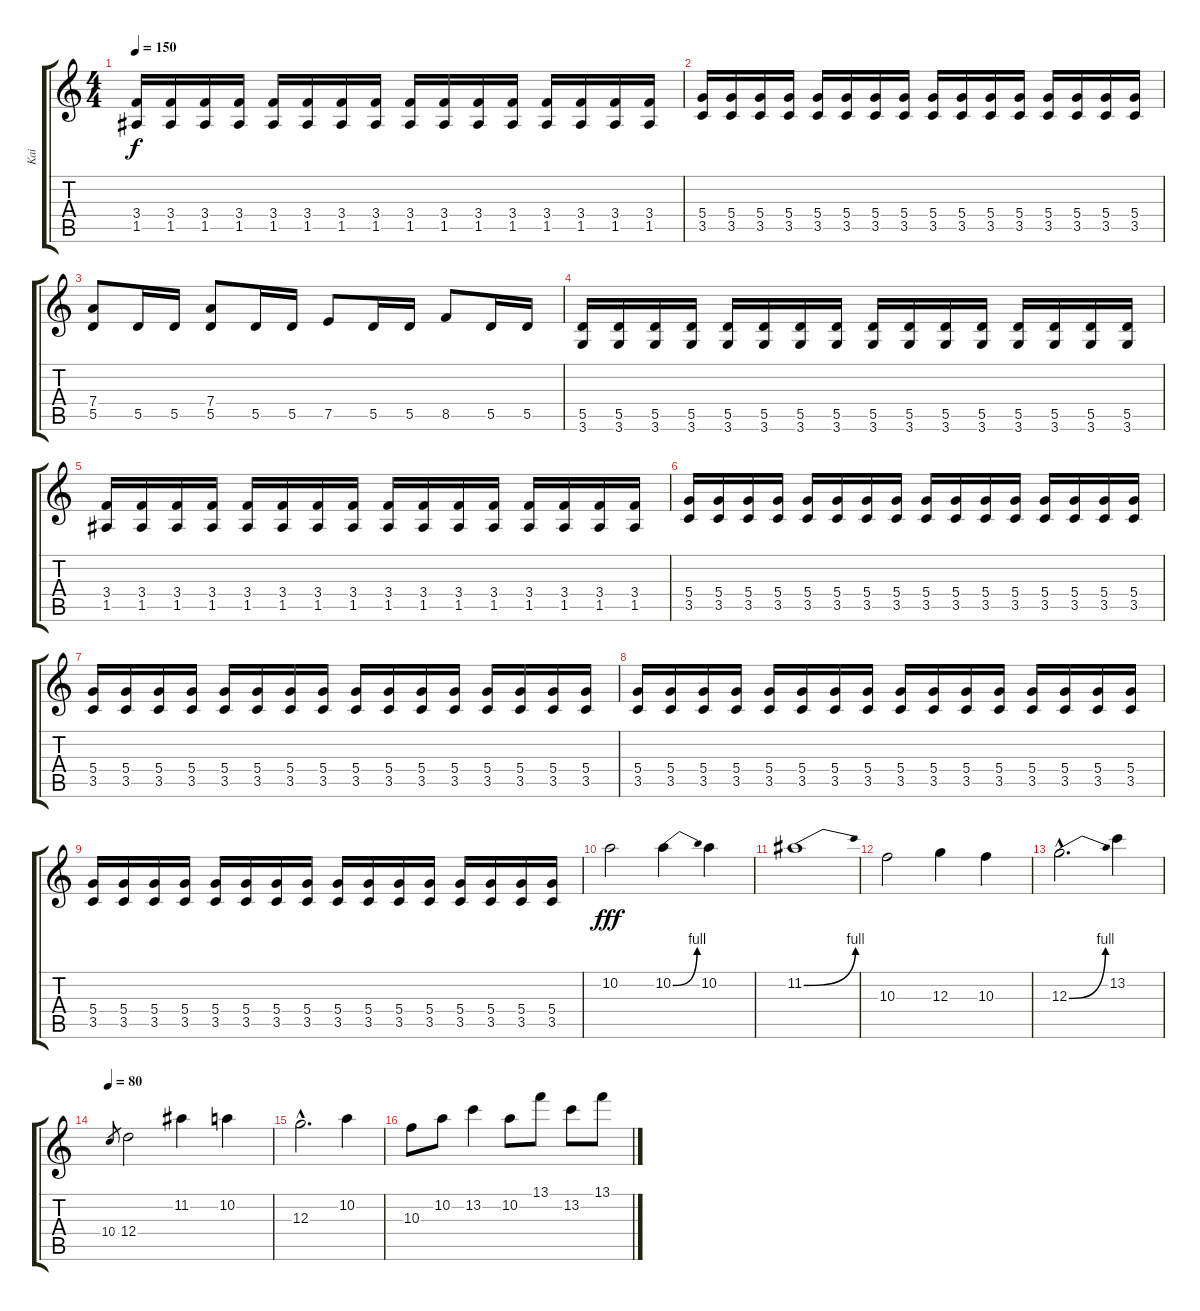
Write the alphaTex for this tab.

\track ("Kai" "Kai") {instrument overdrivenguitar}
\staff {score tabs}
\tuning (E4 B3 G3 D3 A2 E2) {hide}
\ts (4 4)
\tempo 150
\clef g2
\ks c
(3.4 1.5).16{dy f} (3.4 1.5).16 (3.4 1.5).16 (3.4 1.5).16 (3.4 1.5).16 (3.4 1.5).16 (3.4 1.5).16 (3.4 1.5).16 (3.4 1.5).16 (3.4 1.5).16 (3.4 1.5).16 (3.4 1.5).16 (3.4 1.5).16 (3.4 1.5).16 (3.4 1.5).16 (3.4 1.5).16 |
(5.4 3.5).16 (5.4 3.5).16 (5.4 3.5).16 (5.4 3.5).16 (5.4 3.5).16 (5.4 3.5).16 (5.4 3.5).16 (5.4 3.5).16 (5.4 3.5).16 (5.4 3.5).16 (5.4 3.5).16 (5.4 3.5).16 (5.4 3.5).16 (5.4 3.5).16 (5.4 3.5).16 (5.4 3.5).16 |
(7.4 5.5).8 5.5.16 5.5.16 (7.4 5.5).8 5.5.16 5.5.16 7.5.8 5.5.16 5.5.16 8.5.8 5.5.16 5.5.16 |
(5.5 3.6).16 (5.5 3.6).16 (5.5 3.6).16 (5.5 3.6).16 (5.5 3.6).16 (5.5 3.6).16 (5.5 3.6).16 (5.5 3.6).16 (5.5 3.6).16 (5.5 3.6).16 (5.5 3.6).16 (5.5 3.6).16 (5.5 3.6).16 (5.5 3.6).16 (5.5 3.6).16 (5.5 3.6).16 |
(3.4 1.5).16 (3.4 1.5).16 (3.4 1.5).16 (3.4 1.5).16 (3.4 1.5).16 (3.4 1.5).16 (3.4 1.5).16 (3.4 1.5).16 (3.4 1.5).16 (3.4 1.5).16 (3.4 1.5).16 (3.4 1.5).16 (3.4 1.5).16 (3.4 1.5).16 (3.4 1.5).16 (3.4 1.5).16 |
(5.4 3.5).16 (5.4 3.5).16 (5.4 3.5).16 (5.4 3.5).16 (5.4 3.5).16 (5.4 3.5).16 (5.4 3.5).16 (5.4 3.5).16 (5.4 3.5).16 (5.4 3.5).16 (5.4 3.5).16 (5.4 3.5).16 (5.4 3.5).16 (5.4 3.5).16 (5.4 3.5).16 (5.4 3.5).16 |
(5.4 3.5).16 (5.4 3.5).16 (5.4 3.5).16 (5.4 3.5).16 (5.4 3.5).16 (5.4 3.5).16 (5.4 3.5).16 (5.4 3.5).16 (5.4 3.5).16 (5.4 3.5).16 (5.4 3.5).16 (5.4 3.5).16 (5.4 3.5).16 (5.4 3.5).16 (5.4 3.5).16 (5.4 3.5).16 |
(5.4 3.5).16 (5.4 3.5).16 (5.4 3.5).16 (5.4 3.5).16 (5.4 3.5).16 (5.4 3.5).16 (5.4 3.5).16 (5.4 3.5).16 (5.4 3.5).16 (5.4 3.5).16 (5.4 3.5).16 (5.4 3.5).16 (5.4 3.5).16 (5.4 3.5).16 (5.4 3.5).16 (5.4 3.5).16 |
(5.4 3.5).16 (5.4 3.5).16 (5.4 3.5).16 (5.4 3.5).16 (5.4 3.5).16 (5.4 3.5).16 (5.4 3.5).16 (5.4 3.5).16 (5.4 3.5).16 (5.4 3.5).16 (5.4 3.5).16 (5.4 3.5).16 (5.4 3.5).16 (5.4 3.5).16 (5.4 3.5).16 (5.4 3.5).16 |
10.2.2{dy fff} 10.2{be (bend 0 0 60 4)}.4 10.2.4 |
11.2{be (bend 0 0 60 4)}.1 |
10.3.2 12.3.4 10.3.4 |
12.3{be (bend 0 0 60 4) hac}.2{d} 13.2.4 |
\tempo 80
10.4.8{gr} 12.4.2 11.2.4 10.2.4 |
12.3{hac}.2{d} 10.2.4 |
10.3.8 10.2.8 13.2.4 10.2.8 13.1.8 13.2.8 13.1.8
